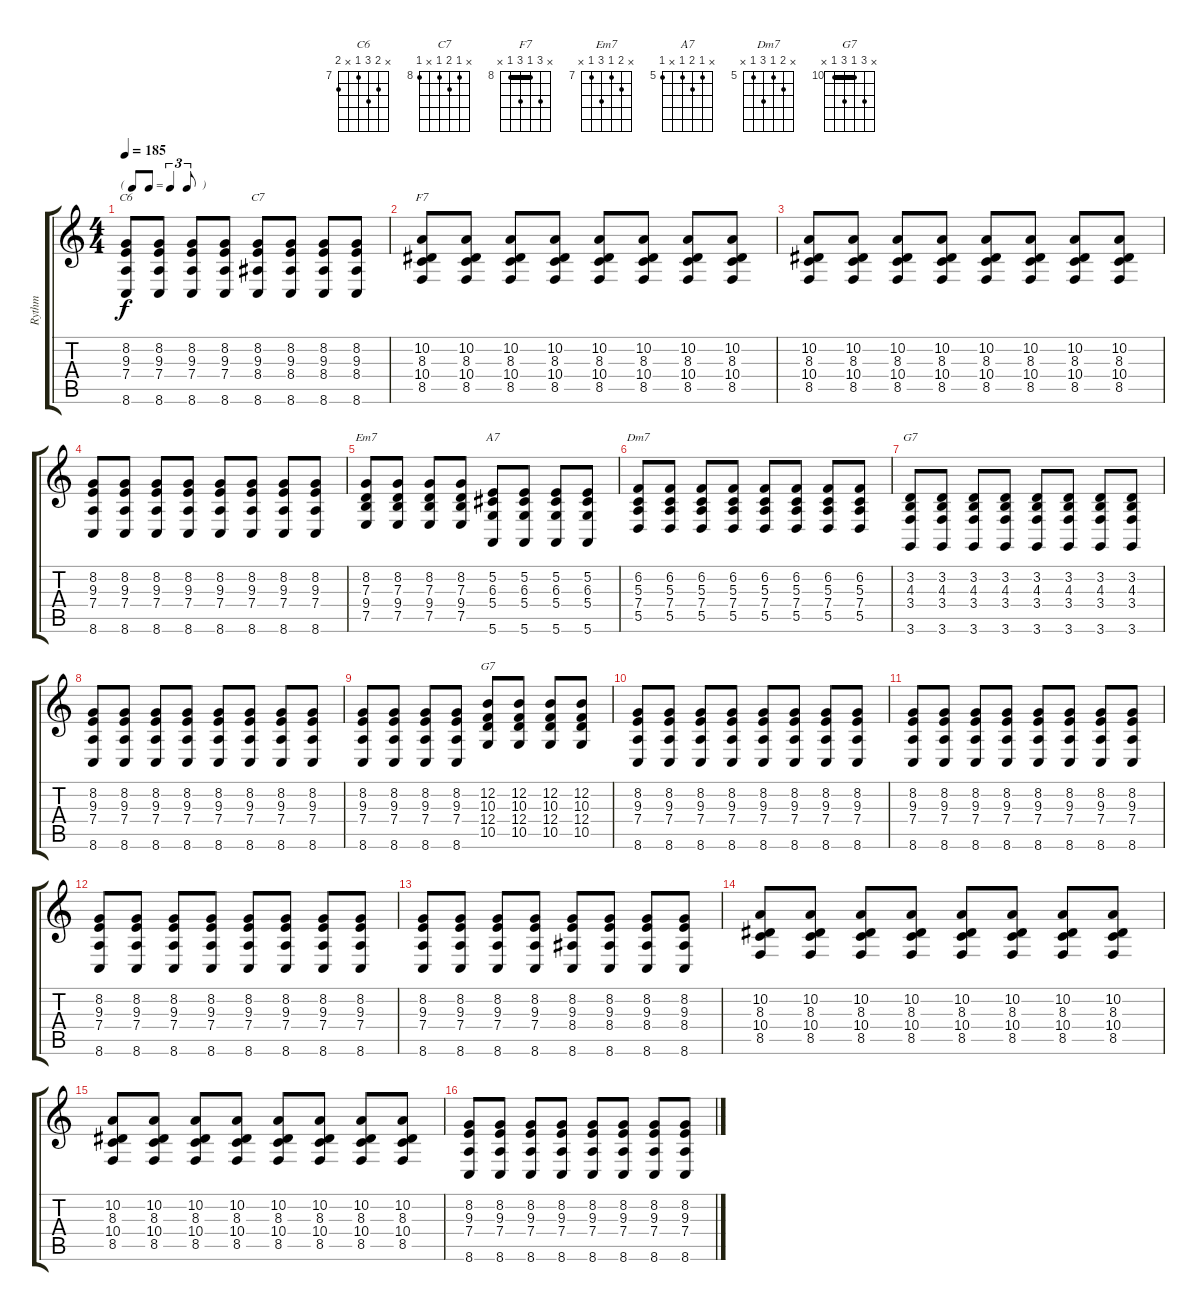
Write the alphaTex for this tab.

\track ("Rythm" "Rythm") {instrument acousticgrandpiano}
\staff {score tabs}
\tuning (E4 B3 G3 D3 A2 E2) {hide}
\chord ("C6" x 8 9 7 x 8) {firstfret 7}
\chord ("C7" x 8 9 8 x 8) {firstfret 8}
\chord ("F7" x 10 8 10 8 x) {firstfret 8 barre 8}
\chord ("Em7" x 8 7 9 7 x) {firstfret 7}
\chord ("A7" x 5 6 5 x 5) {firstfret 5}
\chord ("Dm7" x 6 5 7 5 x) {firstfret 5}
\chord ("G7" x 3 4 3 x 3)
\chord ("G7" x 12 10 12 10 x) {firstfret 10 barre 10}
\ts (4 4)
\tf triplet8th
\tempo 185
\clef g2
\ks c
(8.2 9.3 7.4 8.6).8{ch "C6" dy f} (8.2 9.3 7.4 8.6).8 (8.2 9.3 7.4 8.6).8 (8.2 9.3 7.4 8.6).8 (8.2 9.3 8.4 8.6).8{ch "C7"} (8.2 9.3 8.4 8.6).8 (8.2 9.3 8.4 8.6).8 (8.2 9.3 8.4 8.6).8 |
(10.2 8.3 10.4 8.5).8{ch "F7"} (10.2 8.3 10.4 8.5).8 (10.2 8.3 10.4 8.5).8 (10.2 8.3 10.4 8.5).8 (10.2 8.3 10.4 8.5).8 (10.2 8.3 10.4 8.5).8 (10.2 8.3 10.4 8.5).8 (10.2 8.3 10.4 8.5).8 |
(10.2 8.3 10.4 8.5).8 (10.2 8.3 10.4 8.5).8 (10.2 8.3 10.4 8.5).8 (10.2 8.3 10.4 8.5).8 (10.2 8.3 10.4 8.5).8 (10.2 8.3 10.4 8.5).8 (10.2 8.3 10.4 8.5).8 (10.2 8.3 10.4 8.5).8 |
(8.2 9.3 7.4 8.6).8 (8.2 9.3 7.4 8.6).8 (8.2 9.3 7.4 8.6).8 (8.2 9.3 7.4 8.6).8 (8.2 9.3 7.4 8.6).8 (8.2 9.3 7.4 8.6).8 (8.2 9.3 7.4 8.6).8 (8.2 9.3 7.4 8.6).8 |
(8.2 7.3 9.4 7.5).8{ch "Em7"} (8.2 7.3 9.4 7.5).8 (8.2 7.3 9.4 7.5).8 (8.2 7.3 9.4 7.5).8 (5.2 6.3 5.4 5.6).8{ch "A7"} (5.2 6.3 5.4 5.6).8 (5.2 6.3 5.4 5.6).8 (5.2 6.3 5.4 5.6).8 |
(6.2 5.3 7.4 5.5).8{ch "Dm7"} (6.2 5.3 7.4 5.5).8 (6.2 5.3 7.4 5.5).8 (6.2 5.3 7.4 5.5).8 (6.2 5.3 7.4 5.5).8 (6.2 5.3 7.4 5.5).8 (6.2 5.3 7.4 5.5).8 (6.2 5.3 7.4 5.5).8 |
(3.2 4.3 3.4 3.6).8{ch "G7"} (3.2 4.3 3.4 3.6).8 (3.2 4.3 3.4 3.6).8 (3.2 4.3 3.4 3.6).8 (3.2 4.3 3.4 3.6).8 (3.2 4.3 3.4 3.6).8 (3.2 4.3 3.4 3.6).8 (3.2 4.3 3.4 3.6).8 |
(8.2 9.3 7.4 8.6).8 (8.2 9.3 7.4 8.6).8 (8.2 9.3 7.4 8.6).8 (8.2 9.3 7.4 8.6).8 (8.2 9.3 7.4 8.6).8 (8.2 9.3 7.4 8.6).8 (8.2 9.3 7.4 8.6).8 (8.2 9.3 7.4 8.6).8 |
(8.2 9.3 7.4 8.6).8 (8.2 9.3 7.4 8.6).8 (8.2 9.3 7.4 8.6).8 (8.2 9.3 7.4 8.6).8 (12.2 10.3 12.4 10.5).8{ch "G7"} (12.2 10.3 12.4 10.5).8 (12.2 10.3 12.4 10.5).8 (12.2 10.3 12.4 10.5).8 |
(8.2 9.3 7.4 8.6).8 (8.2 9.3 7.4 8.6).8 (8.2 9.3 7.4 8.6).8 (8.2 9.3 7.4 8.6).8 (8.2 9.3 7.4 8.6).8 (8.2 9.3 7.4 8.6).8 (8.2 9.3 7.4 8.6).8 (8.2 9.3 7.4 8.6).8 |
(8.2 9.3 7.4 8.6).8 (8.2 9.3 7.4 8.6).8 (8.2 9.3 7.4 8.6).8 (8.2 9.3 7.4 8.6).8 (8.2 9.3 7.4 8.6).8 (8.2 9.3 7.4 8.6).8 (8.2 9.3 7.4 8.6).8 (8.2 9.3 7.4 8.6).8 |
(8.2 9.3 7.4 8.6).8 (8.2 9.3 7.4 8.6).8 (8.2 9.3 7.4 8.6).8 (8.2 9.3 7.4 8.6).8 (8.2 9.3 7.4 8.6).8 (8.2 9.3 7.4 8.6).8 (8.2 9.3 7.4 8.6).8 (8.2 9.3 7.4 8.6).8 |
(8.2 9.3 7.4 8.6).8 (8.2 9.3 7.4 8.6).8 (8.2 9.3 7.4 8.6).8 (8.2 9.3 7.4 8.6).8 (8.2 9.3 8.4 8.6).8 (8.2 9.3 8.4 8.6).8 (8.2 9.3 8.4 8.6).8 (8.2 9.3 8.4 8.6).8 |
(10.2 8.3 10.4 8.5).8 (10.2 8.3 10.4 8.5).8 (10.2 8.3 10.4 8.5).8 (10.2 8.3 10.4 8.5).8 (10.2 8.3 10.4 8.5).8 (10.2 8.3 10.4 8.5).8 (10.2 8.3 10.4 8.5).8 (10.2 8.3 10.4 8.5).8 |
(10.2 8.3 10.4 8.5).8 (10.2 8.3 10.4 8.5).8 (10.2 8.3 10.4 8.5).8 (10.2 8.3 10.4 8.5).8 (10.2 8.3 10.4 8.5).8 (10.2 8.3 10.4 8.5).8 (10.2 8.3 10.4 8.5).8 (10.2 8.3 10.4 8.5).8 |
(8.2 9.3 7.4 8.6).8 (8.2 9.3 7.4 8.6).8 (8.2 9.3 7.4 8.6).8 (8.2 9.3 7.4 8.6).8 (8.2 9.3 7.4 8.6).8 (8.2 9.3 7.4 8.6).8 (8.2 9.3 7.4 8.6).8 (8.2 9.3 7.4 8.6).8
